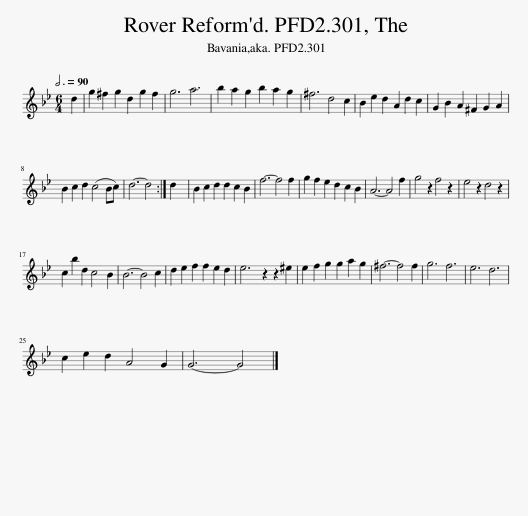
X:1
L:1/8
Q:3/4=90
M:6/4
I:linebreak $
K:Gmin
V:1 treble
V:1
 d2 | g2 ^f2 g2 d2 g2 f2 | g6 a6 | b2 a2 g2 b2 a2 g2 | ^f6 d4 c2 | %5
 B2 e2 d2 A2 d2 c2 | G2 B2 A2 ^F2 G2 A2 |$ B2 c2 d2 (c4 Bc) | d6- d4 :| d2 | %10
 B2 c2 d2 d2 c2 B2 | f6- f4 f2 | g2 f2 e2 d2 c2 B2 | A6- A4 f2 | g4 z2 f4 z2 | %15
 e4 z2 d4 z2 |$ c2 b2 d2 c4 B2 | B6- B4 c2 | d2 e2 f2 f2 e2 d2 | e6 z2 z2 ^e2 | %20
 e2 f2 g2 g2 a2 g2 | ^f6- f4 f2 | g6 f6 | e6 d6 |$ c2 e2 d2 A4 G2 | %25
 G6- G4 |] %26
